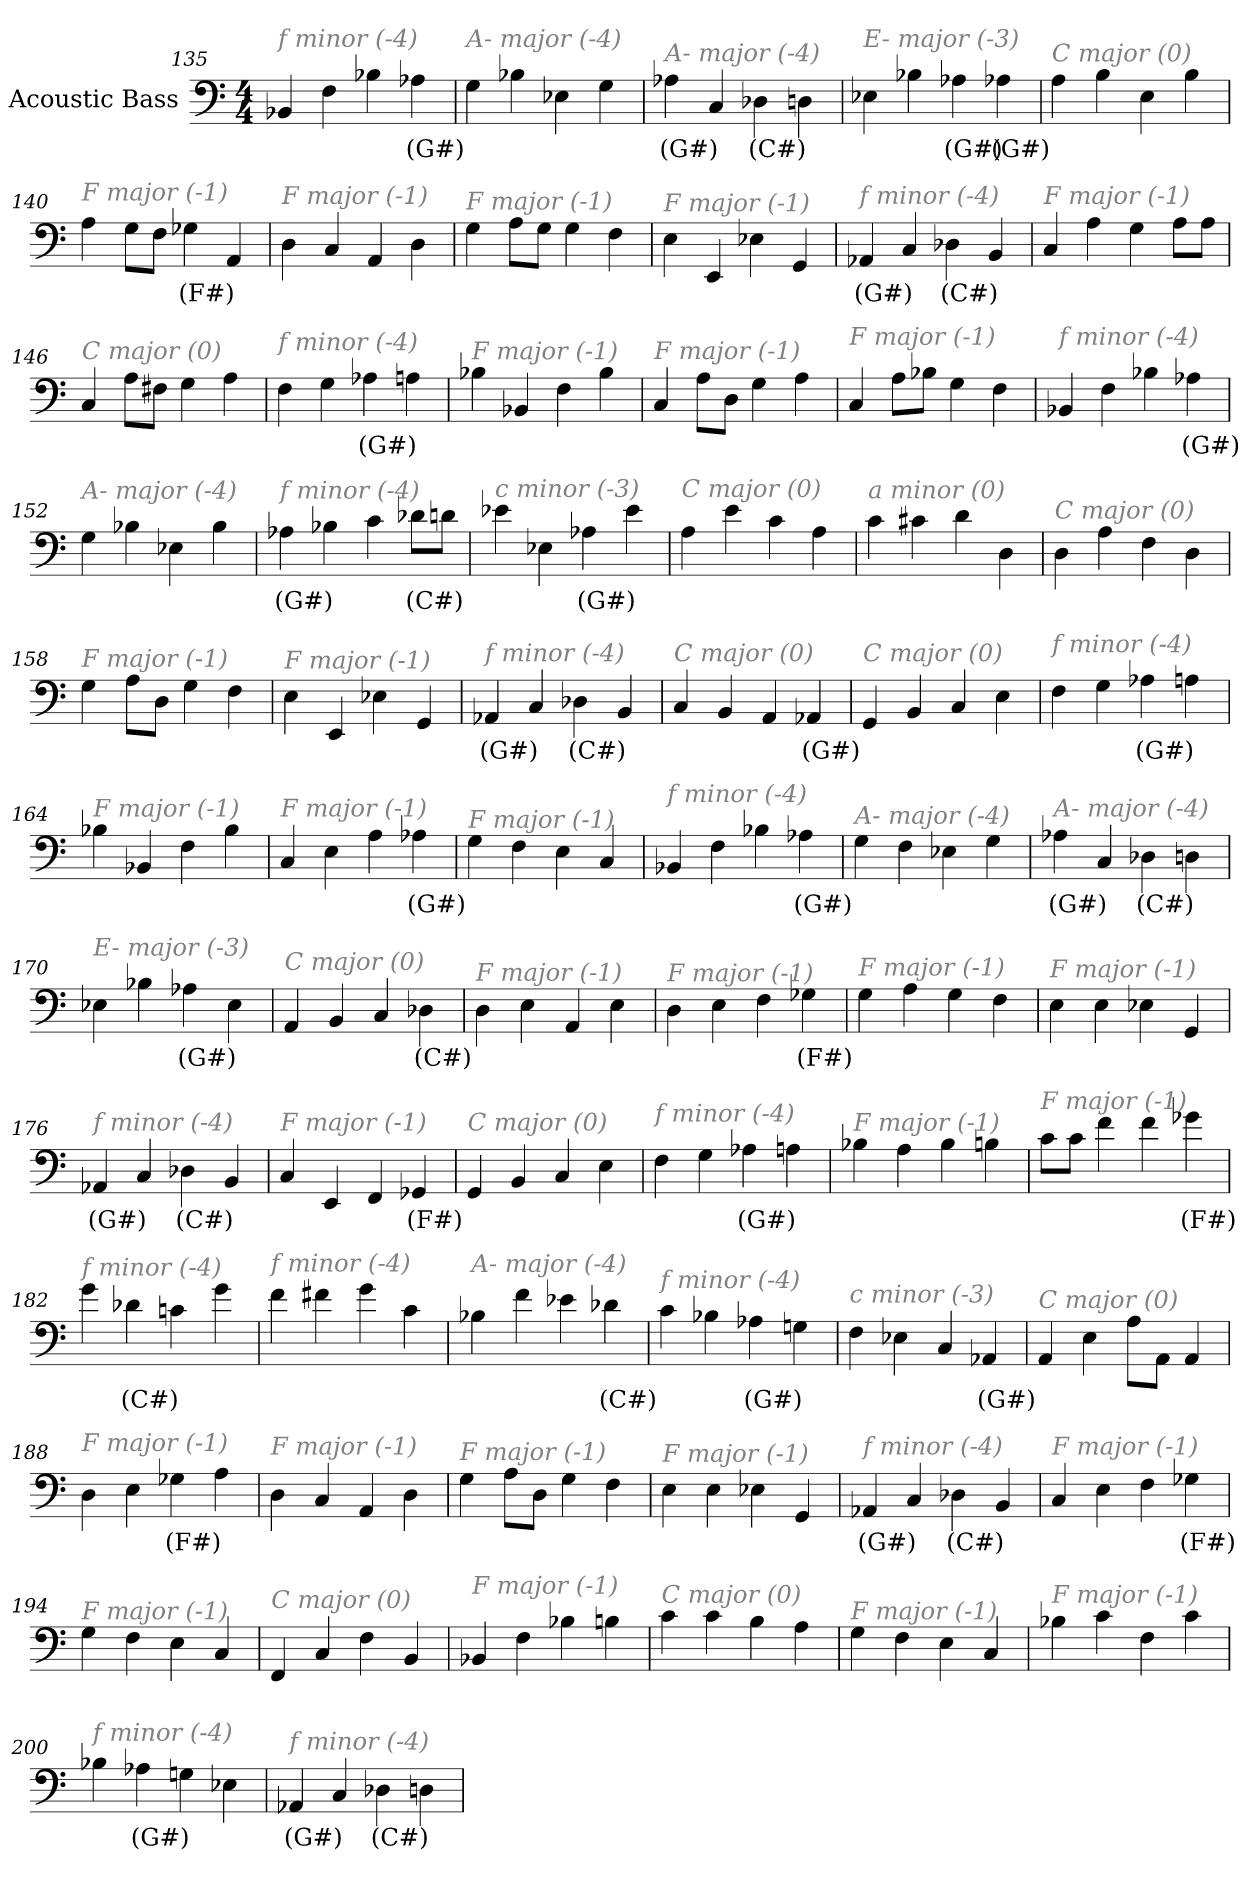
**kern	**text
*part1	*part1
*staff1	*staff1
*I"Acoustic Bass	*
*clefF4	*
*ITrd7c12	*
*k[]	*
*C:	*
*M4/4	*
=135	=135
!LO:TX:i:color=#808080:t=f minor (-4)	!
4BBB-X	.
4FF	.
4BB-X	.
4AA-Xi	(G#)
=136	=136
!LO:TX:i:color=#808080:t=A- major (-4)	!
4GG	.
4BB-X	.
4EE-X	.
4GG	.
=137	=137
!LO:TX:i:color=#808080:t=A- major (-4)	!
4AA-Xi	(G#)
4CC	.
4DD-Xi	(C#)
4DD	.
=138	=138
!LO:TX:i:color=#808080:t=E- major (-3)	!
4EE-X	.
4BB-X	.
4AA-Xi	(G#)
4AA-Xi	(G#)
=139	=139
!LO:TX:i:color=#808080:t=C major (0)	!
4AA	.
4BB	.
4EE	.
4BB	.
=140	=140
!LO:TX:i:color=#808080:t=F major (-1)	!
4AA	.
8GGL	.
8FFJ	.
4GG-Xi	(F#)
4AAA	.
=141	=141
!LO:TX:i:color=#808080:t=F major (-1)	!
4DD	.
4CC	.
4AAA	.
4DD	.
=142	=142
!LO:TX:i:color=#808080:t=F major (-1)	!
4GG	.
8AAL	.
8GGJ	.
4GG	.
4FF	.
=143	=143
!LO:TX:i:color=#808080:t=F major (-1)	!
4EE	.
4EEE	.
4EE-X	.
4GGG	.
=144	=144
!LO:TX:i:color=#808080:t=f minor (-4)	!
4AAA-Xi	(G#)
4CC	.
4DD-Xi	(C#)
4BBB	.
=145	=145
!LO:TX:i:color=#808080:t=F major (-1)	!
4CC	.
4AA	.
4GG	.
8AAL	.
8AAJ	.
=146	=146
!LO:TX:i:color=#808080:t=C major (0)	!
4CC	.
8AAL	.
8FF#XJ	.
4GG	.
4AA	.
=147	=147
!LO:TX:i:color=#808080:t=f minor (-4)	!
4FF	.
4GG	.
4AA-Xi	(G#)
4AA	.
=148	=148
!LO:TX:i:color=#808080:t=F major (-1)	!
4BB-X	.
4BBB-X	.
4FF	.
4BB-	.
=149	=149
!LO:TX:i:color=#808080:t=F major (-1)	!
4CC	.
8AAL	.
8DDJ	.
4GG	.
4AA	.
=150	=150
!LO:TX:i:color=#808080:t=F major (-1)	!
4CC	.
8AAL	.
8BB-XJ	.
4GG	.
4FF	.
=151	=151
!LO:TX:i:color=#808080:t=f minor (-4)	!
4BBB-X	.
4FF	.
4BB-X	.
4AA-Xi	(G#)
=152	=152
!LO:TX:i:color=#808080:t=A- major (-4)	!
4GG	.
4BB-X	.
4EE-X	.
4BB-	.
=153	=153
!LO:TX:i:color=#808080:t=f minor (-4)	!
4AA-Xi	(G#)
4BB-X	.
4C	.
8D-XiL	(C#)
8DJ	.
=154	=154
!LO:TX:i:color=#808080:t=c minor (-3)	!
4E-X	.
4EE-X	.
4AA-Xi	(G#)
4E-	.
=155	=155
!LO:TX:i:color=#808080:t=C major (0)	!
4AA	.
4E	.
4C	.
4AA	.
=156	=156
!LO:TX:i:color=#808080:t=a minor (0)	!
4C	.
4C#X	.
4D	.
4DD	.
=157	=157
!LO:TX:i:color=#808080:t=C major (0)	!
4DD	.
4AA	.
4FF	.
4DD	.
=158	=158
!LO:TX:i:color=#808080:t=F major (-1)	!
4GG	.
8AAL	.
8DDJ	.
4GG	.
4FF	.
=159	=159
!LO:TX:i:color=#808080:t=F major (-1)	!
4EE	.
4EEE	.
4EE-X	.
4GGG	.
=160	=160
!LO:TX:i:color=#808080:t=f minor (-4)	!
4AAA-Xi	(G#)
4CC	.
4DD-Xi	(C#)
4BBB	.
=161	=161
!LO:TX:i:color=#808080:t=C major (0)	!
4CC	.
4BBB	.
4AAA	.
4AAA-Xi	(G#)
=162	=162
!LO:TX:i:color=#808080:t=C major (0)	!
4GGG	.
4BBB	.
4CC	.
4EE	.
=163	=163
!LO:TX:i:color=#808080:t=f minor (-4)	!
4FF	.
4GG	.
4AA-Xi	(G#)
4AA	.
=164	=164
!LO:TX:i:color=#808080:t=F major (-1)	!
4BB-X	.
4BBB-X	.
4FF	.
4BB-	.
=165	=165
!LO:TX:i:color=#808080:t=F major (-1)	!
4CC	.
4EE	.
4AA	.
4AA-Xi	(G#)
=166	=166
!LO:TX:i:color=#808080:t=F major (-1)	!
4GG	.
4FF	.
4EE	.
4CC	.
=167	=167
!LO:TX:i:color=#808080:t=f minor (-4)	!
4BBB-X	.
4FF	.
4BB-X	.
4AA-Xi	(G#)
=168	=168
!LO:TX:i:color=#808080:t=A- major (-4)	!
4GG	.
4FF	.
4EE-X	.
4GG	.
=169	=169
!LO:TX:i:color=#808080:t=A- major (-4)	!
4AA-Xi	(G#)
4CC	.
4DD-Xi	(C#)
4DD	.
=170	=170
!LO:TX:i:color=#808080:t=E- major (-3)	!
4EE-X	.
4BB-X	.
4AA-Xi	(G#)
4EE-	.
=171	=171
!LO:TX:i:color=#808080:t=C major (0)	!
4AAA	.
4BBB	.
4CC	.
4DD-Xi	(C#)
=172	=172
!LO:TX:i:color=#808080:t=F major (-1)	!
4DD	.
4EE	.
4AAA	.
4EE	.
=173	=173
!LO:TX:i:color=#808080:t=F major (-1)	!
4DD	.
4EE	.
4FF	.
4GG-Xi	(F#)
=174	=174
!LO:TX:i:color=#808080:t=F major (-1)	!
4GG	.
4AA	.
4GG	.
4FF	.
=175	=175
!LO:TX:i:color=#808080:t=F major (-1)	!
4EE	.
4EE	.
4EE-X	.
4GGG	.
=176	=176
!LO:TX:i:color=#808080:t=f minor (-4)	!
4AAA-Xi	(G#)
4CC	.
4DD-Xi	(C#)
4BBB	.
=177	=177
!LO:TX:i:color=#808080:t=F major (-1)	!
4CC	.
4EEE	.
4FFF	.
4GGG-Xi	(F#)
=178	=178
!LO:TX:i:color=#808080:t=C major (0)	!
4GGG	.
4BBB	.
4CC	.
4EE	.
=179	=179
!LO:TX:i:color=#808080:t=f minor (-4)	!
4FF	.
4GG	.
4AA-Xi	(G#)
4AA	.
=180	=180
!LO:TX:i:color=#808080:t=F major (-1)	!
4BB-X	.
4AA	.
4BB-	.
4BBn	.
=181	=181
!LO:TX:i:color=#808080:t=F major (-1)	!
8CL	.
8CJ	.
4F	.
4F	.
4G-Xi	(F#)
=182	=182
!LO:TX:i:color=#808080:t=f minor (-4)	!
4G	.
4D-Xi	(C#)
4Cn	.
4G	.
=183	=183
!LO:TX:i:color=#808080:t=f minor (-4)	!
4F	.
4F#X	.
4G	.
4C	.
=184	=184
!LO:TX:i:color=#808080:t=A- major (-4)	!
4BB-X	.
4F	.
4E-X	.
4D-Xi	(C#)
=185	=185
!LO:TX:i:color=#808080:t=f minor (-4)	!
4C	.
4BB-X	.
4AA-Xi	(G#)
4GGn	.
=186	=186
!LO:TX:i:color=#808080:t=c minor (-3)	!
4FF	.
4EE-X	.
4CC	.
4AAA-Xi	(G#)
=187	=187
!LO:TX:i:color=#808080:t=C major (0)	!
4AAA	.
4EE	.
8AAL	.
8AAAJ	.
4AAA	.
=188	=188
!LO:TX:i:color=#808080:t=F major (-1)	!
4DD	.
4EE	.
4GG-Xi	(F#)
4AA	.
=189	=189
!LO:TX:i:color=#808080:t=F major (-1)	!
4DD	.
4CC	.
4AAA	.
4DD	.
=190	=190
!LO:TX:i:color=#808080:t=F major (-1)	!
4GG	.
8AAL	.
8DDJ	.
4GG	.
4FF	.
=191	=191
!LO:TX:i:color=#808080:t=F major (-1)	!
4EE	.
4EE	.
4EE-X	.
4GGG	.
=192	=192
!LO:TX:i:color=#808080:t=f minor (-4)	!
4AAA-Xi	(G#)
4CC	.
4DD-Xi	(C#)
4BBB	.
=193	=193
!LO:TX:i:color=#808080:t=F major (-1)	!
4CC	.
4EE	.
4FF	.
4GG-Xi	(F#)
=194	=194
!LO:TX:i:color=#808080:t=F major (-1)	!
4GG	.
4FF	.
4EE	.
4CC	.
=195	=195
!LO:TX:i:color=#808080:t=C major (0)	!
4FFF	.
4CC	.
4FF	.
4BBB	.
=196	=196
!LO:TX:i:color=#808080:t=F major (-1)	!
4BBB-X	.
4FF	.
4BB-X	.
4BBn	.
=197	=197
!LO:TX:i:color=#808080:t=C major (0)	!
4C	.
4C	.
4BB	.
4AA	.
=198	=198
!LO:TX:i:color=#808080:t=F major (-1)	!
4GG	.
4FF	.
4EE	.
4CC	.
=199	=199
!LO:TX:i:color=#808080:t=F major (-1)	!
4BB-X	.
4C	.
4FF	.
4C	.
=200	=200
!LO:TX:i:color=#808080:t=f minor (-4)	!
4BB-X	.
4AA-Xi	(G#)
4GGn	.
4EE-X	.
=201	=201
!LO:TX:i:color=#808080:t=f minor (-4)	!
4AAA-Xi	(G#)
4CC	.
4DD-Xi	(C#)
4DD	.
=	=
*-	*-
